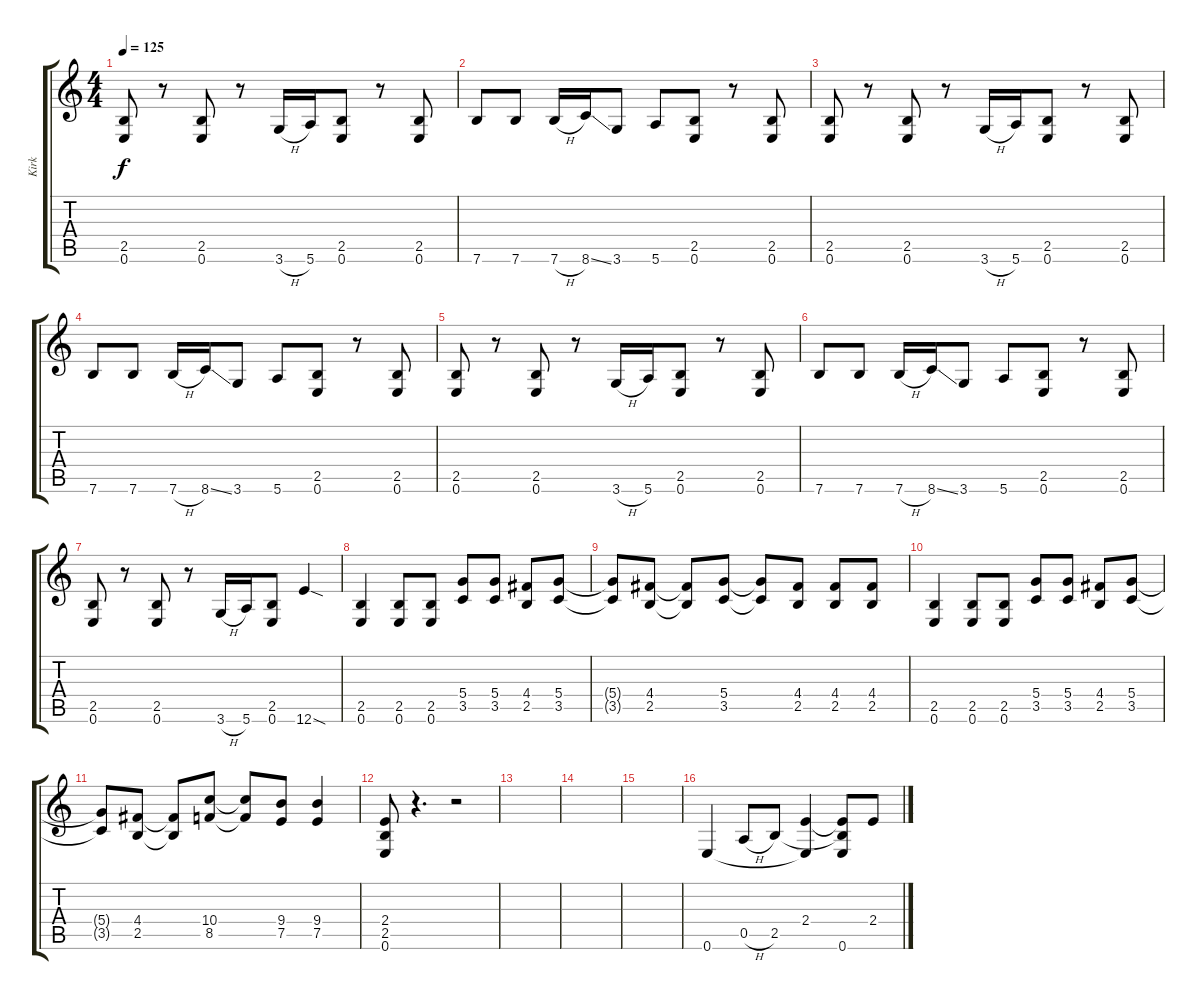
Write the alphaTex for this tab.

\track ("Kirk" "Kirk") {instrument electricguitarclean}
\staff {score tabs}
\tuning (E4 B3 G3 D3 A2 E2) {hide}
\ts (4 4)
\tempo 125
\clef g2
\ks c
(2.5 0.6).8{dy f} r.8 (2.5 0.6).8 r.8 3.6{h}.16 5.6.16 (2.5 0.6).8 r.8 (2.5 0.6).8 |
7.6.8 7.6.8 7.6{h}.16 8.6{ss}.16 3.6.8 5.6.8 (2.5 0.6).8 r.8 (2.5 0.6).8 |
(2.5 0.6).8 r.8 (2.5 0.6).8 r.8 3.6{h}.16 5.6.16 (2.5 0.6).8 r.8 (2.5 0.6).8 |
7.6.8 7.6.8 7.6{h}.16 8.6{ss}.16 3.6.8 5.6.8 (2.5 0.6).8 r.8 (2.5 0.6).8 |
(2.5 0.6).8 r.8 (2.5 0.6).8 r.8 3.6{h}.16 5.6.16 (2.5 0.6).8 r.8 (2.5 0.6).8 |
7.6.8 7.6.8 7.6{h}.16 8.6{ss}.16 3.6.8 5.6.8 (2.5 0.6).8 r.8 (2.5 0.6).8 |
(2.5 0.6).8 r.8 (2.5 0.6).8 r.8 3.6{h}.16 5.6.16 (2.5 0.6).8 12.6{sod}.4 |
(2.5 0.6).4 (2.5 0.6).8 (2.5 0.6).8 (5.4 3.5).8 (5.4 3.5).8 (4.4 2.5).8 (5.4 3.5).8 |
(5.4{t} 3.5{t}).8 (4.4 2.5).8 (4.4{t} 2.5{t}).8 (5.4 3.5).8 (5.4{t} 3.5{t}).8 (4.4 2.5).8 (4.4 2.5).8 (4.4 2.5).8 |
(2.5 0.6).4 (2.5 0.6).8 (2.5 0.6).8 (5.4 3.5).8 (5.4 3.5).8 (4.4 2.5).8 (5.4 3.5).8 |
(5.4{t} 3.5{t}).8 (4.4 2.5).8 (4.4{t} 2.5{t}).8 (10.4 8.5).8 (10.4{t} 8.5{t}).8 (9.4 7.5).8 (9.4 7.5).4 |
(2.4 2.5 0.6).8 r.4{d} r.2 |
|
|
|
0.6.4{volume 11 instrument electricguitarclean} 0.5{h}.8 2.5.8 (2.4 0.6{t}).4 (2.4{t} 2.5{t} 0.6).8 2.4.8
